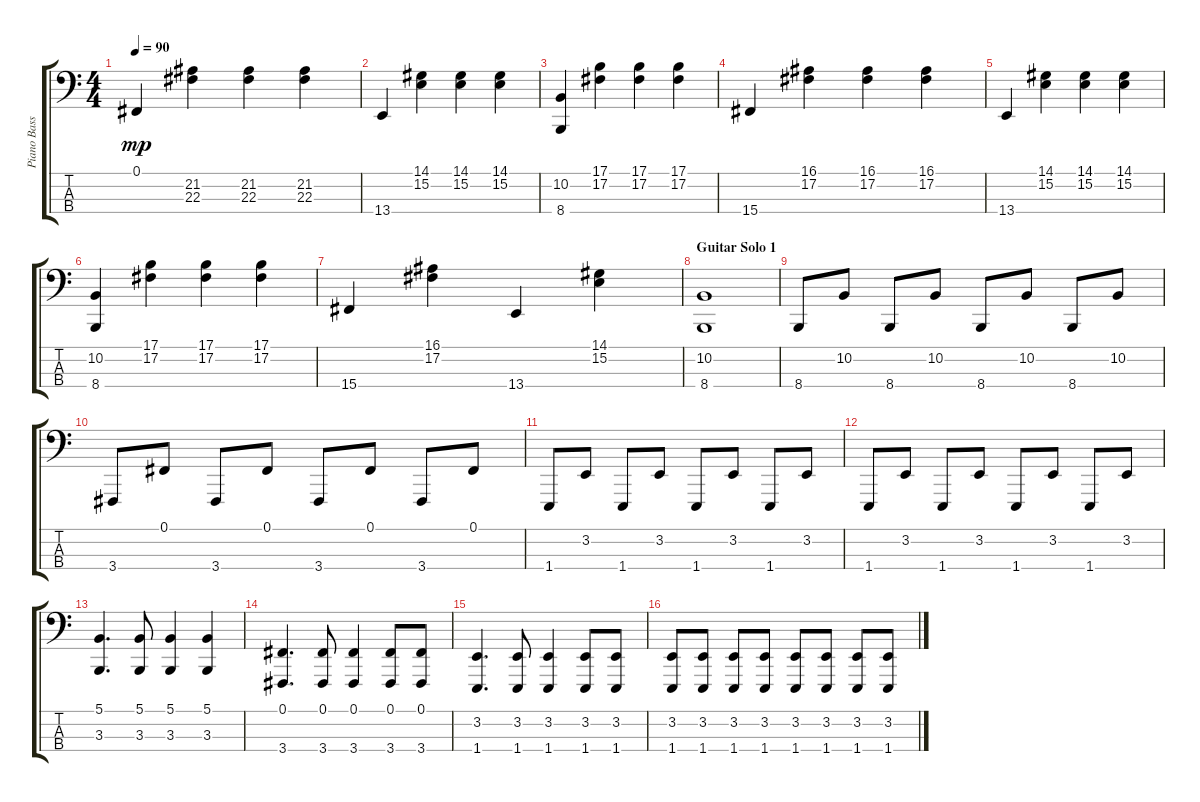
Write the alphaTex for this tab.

\track ("Piano Bass (Dizzy)" "Piano Bass") {instrument brightacousticpiano}
\staff {score tabs}
\tuning (Gb2 Db2 Ab1 Eb1) {hide}
\ts (4 4)
\tempo 90
\clef f4
\ks c
0.1.4{dy mp} (21.2 22.3).4 (21.2 22.3).4 (21.2 22.3).4 |
13.4.4 (14.1 15.2).4 (14.1 15.2).4 (14.1 15.2).4 |
(10.2 8.4).4 (17.1 17.2).4 (17.1 17.2).4 (17.1 17.2).4 |
15.4.4 (16.1 17.2).4 (16.1 17.2).4 (16.1 17.2).4 |
13.4.4 (14.1 15.2).4 (14.1 15.2).4 (14.1 15.2).4 |
(10.2 8.4).4 (17.1 17.2).4 (17.1 17.2).4 (17.1 17.2).4 |
15.4.4 (16.1 17.2).4 13.4.4 (14.1 15.2).4 |
\section ("" "Guitar Solo 1")
(10.2 8.4).1 |
8.4.8 10.2.8 8.4.8 10.2.8 8.4.8 10.2.8 8.4.8 10.2.8 |
3.4.8 0.1.8 3.4.8 0.1.8 3.4.8 0.1.8 3.4.8 0.1.8 |
1.4.8 3.2.8 1.4.8 3.2.8 1.4.8 3.2.8 1.4.8 3.2.8 |
1.4.8 3.2.8 1.4.8 3.2.8 1.4.8 3.2.8 1.4.8 3.2.8 |
(5.1 3.3).4{d} (5.1 3.3).8 (5.1 3.3).4 (5.1 3.3).4 |
(0.1 3.4).4{d} (0.1 3.4).8 (0.1 3.4).4 (0.1 3.4).8 (0.1 3.4).8 |
(3.2 1.4).4{d} (3.2 1.4).8 (3.2 1.4).4 (3.2 1.4).8 (3.2 1.4).8 |
(3.2 1.4).8 (3.2 1.4).8 (3.2 1.4).8 (3.2 1.4).8 (3.2 1.4).8 (3.2 1.4).8 (3.2 1.4).8 (3.2 1.4).8
